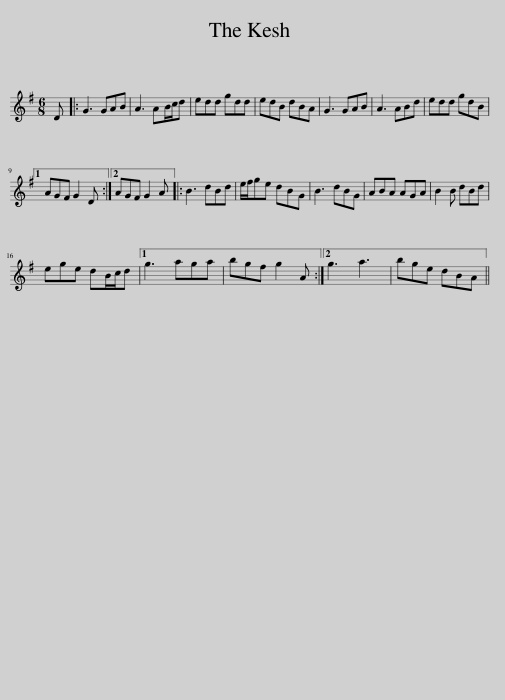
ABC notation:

X:1
L:1/8
M:6/8
I:linebreak $
K:G
V:1 treble
V:1
 D |: G3 GAB | A3 AB/c/d | edd gdd | edB dBA | %5
 G3 GAB | A3 ABd | edd gdB |1$ AGF G2 D :|2 AGF G2 A |: %10
 B3 dBd | e/f/ge dBG | B3 dBG | ABA AGA | B2 B dBd |$ %15
 ege dB/c/d |1 g3 aga | bgf g2 A :|2 g3 a3 | bge dBA || %20
